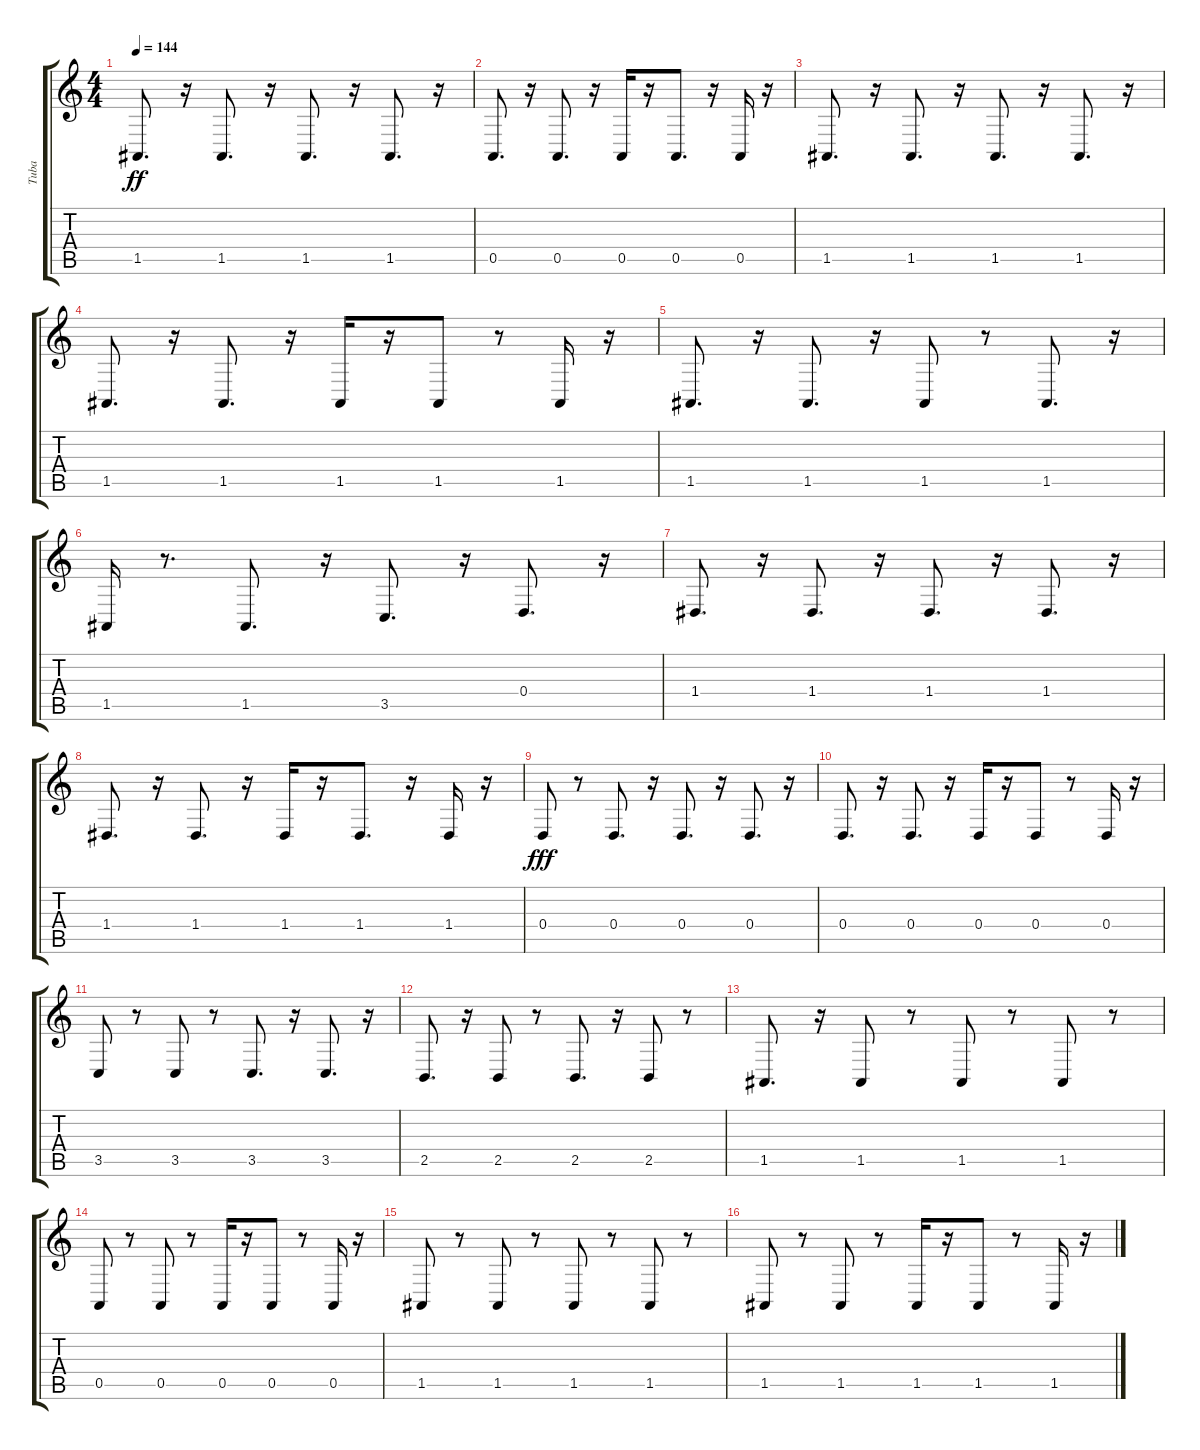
\track ("Tuba" "Tuba") {instrument tuba}
\staff {score tabs}
\tuning (E4 B3 G3 D3 A2 E2) {hide}
\ts (4 4)
\tempo 144
\clef g2
\ks c
1.5.8{d dy ff} r.16 1.5.8{d} r.16 1.5.8{d} r.16 1.5.8{d} r.16 |
0.5.8{d} r.16 0.5.8{d} r.16 0.5.16 r.16 0.5.8{d} r.16 0.5.16 r.16 |
1.5.8{d} r.16 1.5.8{d} r.16 1.5.8{d} r.16 1.5.8{d} r.16 |
1.5.8{d} r.16 1.5.8{d} r.16 1.5.16 r.16 1.5.8 r.8 1.5.16 r.16 |
1.5.8{d} r.16 1.5.8{d} r.16 1.5.8 r.8 1.5.8{d} r.16 |
1.5.16 r.8{d} 1.5.8{d} r.16 3.5.8{d} r.16 0.4.8{d} r.16 |
1.4.8{d} r.16 1.4.8{d} r.16 1.4.8{d} r.16 1.4.8{d} r.16 |
1.4.8{d} r.16 1.4.8{d} r.16 1.4.16 r.16 1.4.8{d} r.16 1.4.16 r.16 |
0.4.8{dy fff} r.8 0.4.8{d} r.16 0.4.8{d} r.16 0.4.8{d} r.16 |
0.4.8{d} r.16 0.4.8{d} r.16 0.4.16 r.16 0.4.8 r.8 0.4.16 r.16 |
3.5.8 r.8 3.5.8 r.8 3.5.8{d} r.16 3.5.8{d} r.16 |
2.5.8{d} r.16 2.5.8 r.8 2.5.8{d} r.16 2.5.8 r.8 |
1.5.8{d} r.16 1.5.8 r.8 1.5.8 r.8 1.5.8 r.8 |
0.5.8 r.8 0.5.8 r.8 0.5.16 r.16 0.5.8 r.8 0.5.16 r.16 |
1.5.8 r.8 1.5.8 r.8 1.5.8 r.8 1.5.8 r.8 |
1.5.8 r.8 1.5.8 r.8 1.5.16 r.16 1.5.8 r.8 1.5.16 r.16
